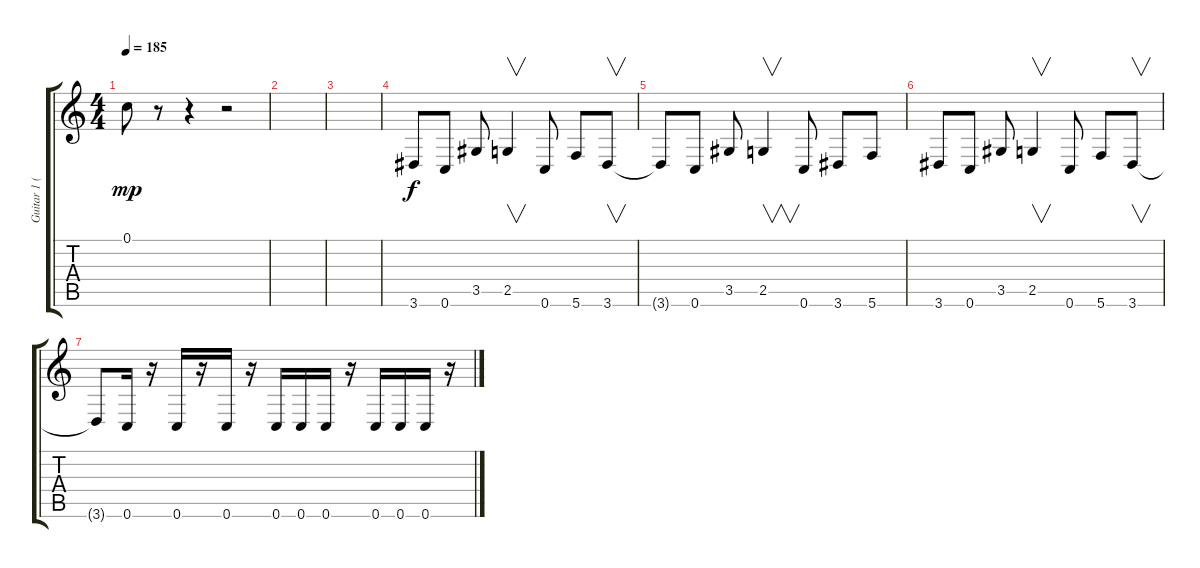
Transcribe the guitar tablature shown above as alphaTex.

\track ("Guitar 1 (Lead)" "Guitar 1 (") {instrument distortionguitar}
\staff {score tabs}
\tuning (C4 G3 Eb3 Bb2 F2 C2) {hide}
\ts (4 4)
\tempo 185
\clef g2
\ks c
0.1.8{dy mp} r.8 r.4 r.2 |
|
|
3.6.8{dy f balance 2} 0.6.8 3.5.8 2.5.4{v} 0.6.8 5.6.8 3.6.8{v} |
3.6{t}.8 0.6.8 3.5.8 2.5.4{v} 0.6.8 3.6.8 5.6.8 |
3.6.8 0.6.8 3.5.8 2.5.4{v} 0.6.8 5.6.8 3.6.8{v} |
3.6{t}.8 0.6.16 r.16 0.6.16 r.16 0.6.16 r.16 0.6.16 0.6.16 0.6.16 r.16 0.6.16 0.6.16 0.6.16 r.16
